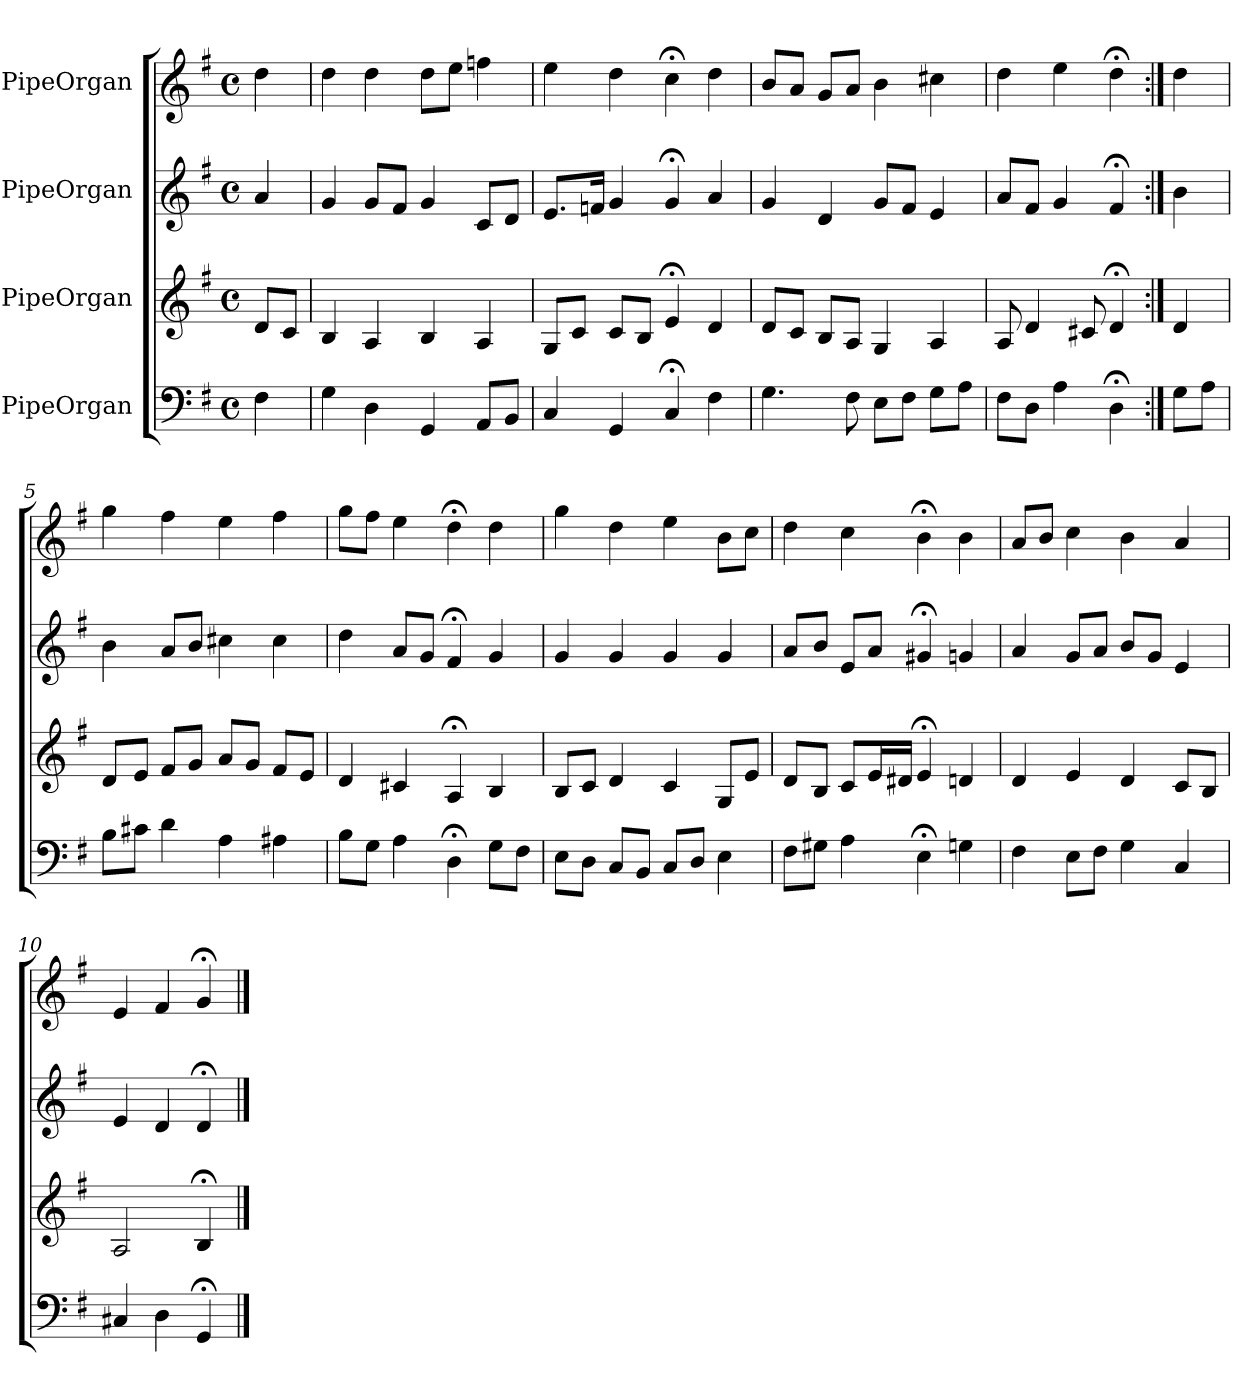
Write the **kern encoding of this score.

**kern	**kern	**kern	**kern
*part4	*part3	*part2	*part1
*staff4	*staff3	*staff2	*staff1
*I"PipeOrgan	*I"PipeOrgan	*I"PipeOrgan	*I"PipeOrgan
*k[f#]	*k[f#]	*k[f#]	*k[f#]
*G:	*G:	*G:	*G:
*M4/4	*M4/4	*M4/4	*M4/4
*met(c)	*met(c)	*met(c)	*met(c)
*MM60	*MM60	*MM60	*MM60
=	=	=	=
4F#	8dL	4a	4dd
.	8cJ	.	.
=1	=1	=1	=1
4G	4B	4g	4dd
4D	4A	8gL	4dd
.	.	8f#J	.
4GG	4B	4g	8ddL
.	.	.	8eeJ
8AAL	4A	8cL	4ffn
8BBJ	.	8dJ	.
=2	=2	=2	=2
4C	8GL	8.eL	4ee
.	8cJ	.	.
.	.	16fnJk	.
4GG	8cL	4g	4dd
.	8BJ	.	.
4C;<	4e;<	4g;<	4cc;<
4F#	4d	4a	4dd
=3	=3	=3	=3
4.G	8dL	4g	8bL
.	8cJ	.	8aJ
.	8BL	4d	8gL
8F#	8AJ	.	8aJ
8EL	4G	8gL	4b
8F#J	.	8f#J	.
8GL	4A	4e	4cc#X
8AJ	.	.	.
=4	=4	=4	=4
8F#L	8A	8aL	4dd
8DJ	4d	8f#J	.
4A	.	4g	4ee
.	8c#X	.	.
4D;<	4d;<	4f#;<	4dd;<
=:|!	=:|!	=:|!	=:|!
8GL	4d	4b	4dd
8AJ	.	.	.
=5	=5	=5	=5
8BL	8dL	4b	4gg
8c#XJ	8eJ	.	.
4d	8f#L	8aL	4ff#
.	8gJ	8bJ	.
4A	8aL	4cc#X	4ee
.	8gJ	.	.
4A#X	8f#L	4cc#	4ff#
.	8eJ	.	.
=6	=6	=6	=6
8BL	4d	4dd	8ggL
8GJ	.	.	8ff#J
4A	4c#X	8aL	4ee
.	.	8gJ	.
4D;<	4A;<	4f#;<	4dd;<
8GL	4B	4g	4dd
8F#J	.	.	.
=7	=7	=7	=7
8EL	8BL	4g	4gg
8DJ	8cJ	.	.
8CL	4d	4g	4dd
8BBJ	.	.	.
8CL	4c	4g	4ee
8DJ	.	.	.
4E	8GL	4g	8bL
.	8eJ	.	8ccJ
=8	=8	=8	=8
8F#L	8dL	8aL	4dd
8G#XJ	8BJ	8bJ	.
4A	8cL	8eL	4cc
.	16eL	8aJ	.
.	16d#XJJ	.	.
4E;<	4e;<	4g#X;<	4b;<
4Gn	4dn	4gn	4b
=9	=9	=9	=9
4F#	4d	4a	8aL
.	.	.	8bJ
8EL	4e	8gL	4cc
8F#J	.	8aJ	.
4G	4d	8bL	4b
.	.	8gJ	.
4C	8cL	4e	4a
.	8BJ	.	.
=10	=10	=10	=10
4C#X	2A	4e	4e
4D	.	4d	4f#
4GG;<	4B;<	4d;<	4g;<
==	==	==	==
*-	*-	*-	*-
